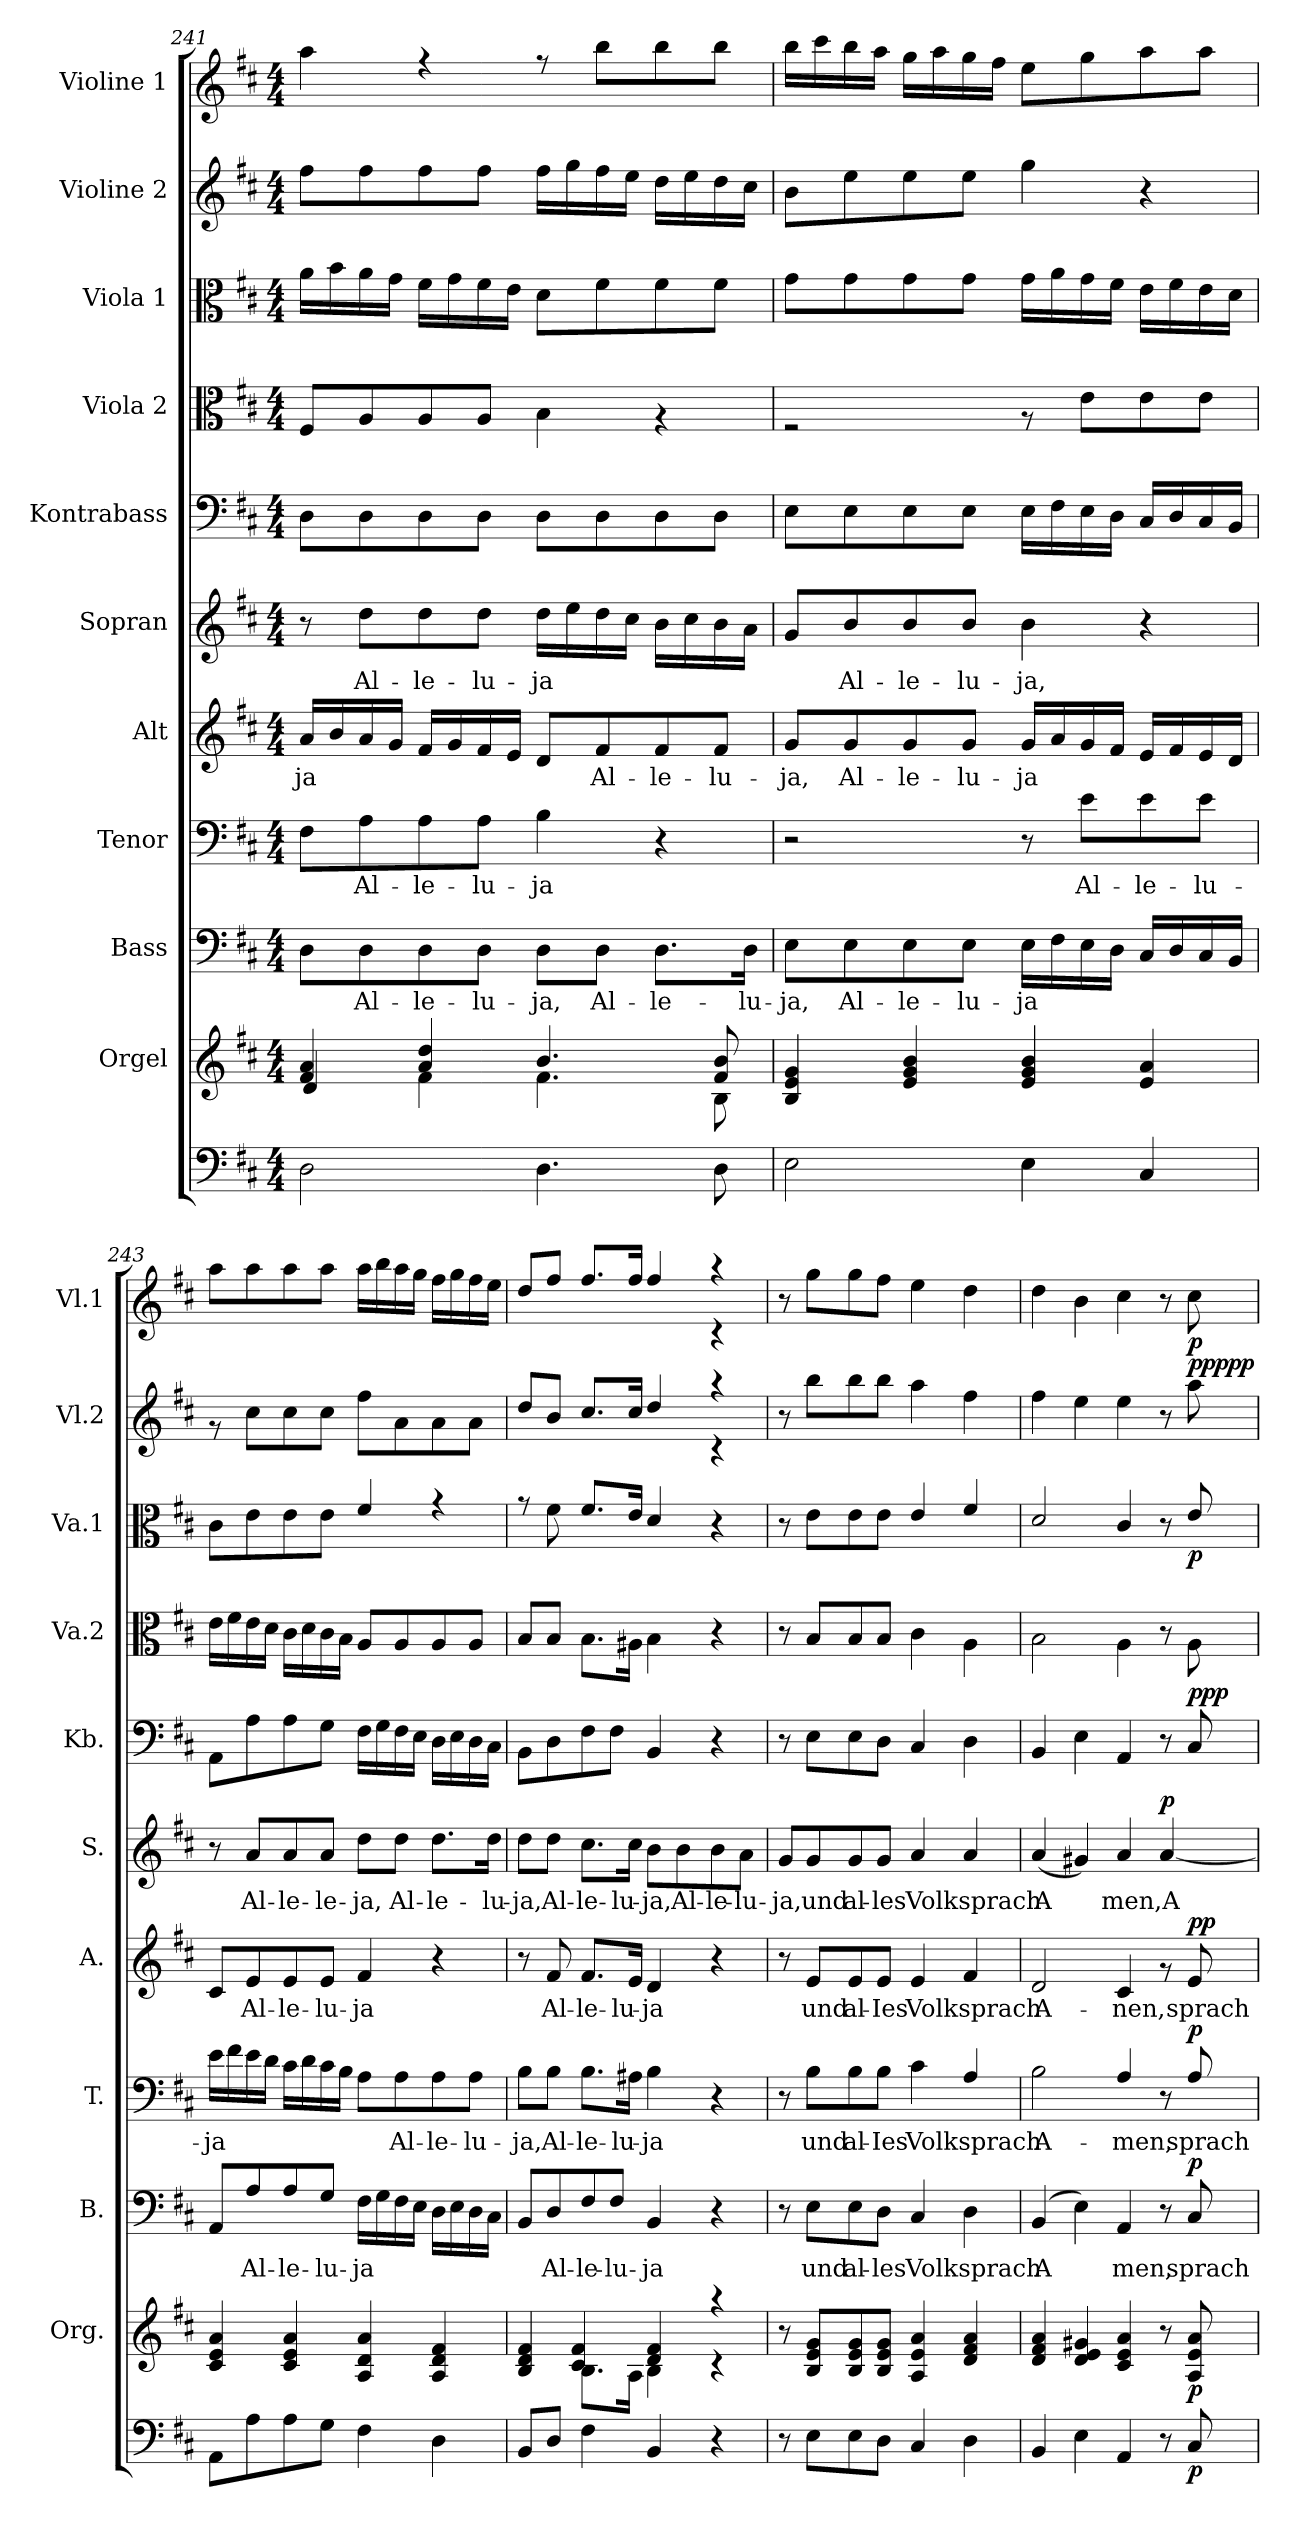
**kern	**dynam	**kern	**dynam	**kern	**text	**dynam	**kern	**text	**dynam	**kern	**text	**dynam	**kern	**text	**dynam	**kern	**dynam	**kern	**kern	**dynam	**kern	**dynam	**kern	**dynam
*part11	*part11	*part10	*part10	*part9	*part9	*part9	*part8	*part8	*part8	*part7	*part7	*part7	*part6	*part6	*part6	*part5	*part5	*part4	*part3	*part3	*part2	*part2	*part1	*part1
*staff11	*staff11	*staff10	*staff10	*staff9	*staff9	*staff9	*staff8	*staff8	*staff8	*staff7	*staff7	*staff7	*staff6	*staff6	*staff6	*staff5	*staff5	*staff4	*staff3	*staff3	*staff2	*staff2	*staff1	*staff1
*	*	*I"Orgel	*	*I"Bass	*	*	*I"Tenor	*	*	*I"Alt	*	*	*I"Sopran	*	*	*I"Kontrabass	*	*I"Viola 2	*I"Viola 1	*	*I"Violine 2	*	*I"Violine 1	*
*	*	*I'Org.	*	*I'B.	*	*	*I'T.	*	*	*I'A.	*	*	*I'S.	*	*	*I'Kb.	*	*I'Va.2	*I'Va.1	*	*I'Vl.2	*	*I'Vl.1	*
*clefF4	*	*clefG2	*	*clefF4	*	*	*clefF4	*	*	*clefG2	*	*	*clefG2	*	*	*clefF4	*	*clefC3	*clefC3	*	*clefG2	*	*clefG2	*
*k[f#c#]	*	*k[f#c#]	*	*k[f#c#]	*	*	*k[f#c#]	*	*	*k[f#c#]	*	*	*k[f#c#]	*	*	*k[f#c#]	*	*k[f#c#]	*k[f#c#]	*	*k[f#c#]	*	*k[f#c#]	*
*D:	*	*D:	*	*D:	*	*	*D:	*	*	*D:	*	*	*D:	*	*	*D:	*	*D:	*D:	*	*D:	*	*D:	*
*M4/4	*	*M4/4	*	*M4/4	*	*	*M4/4	*	*	*M4/4	*	*	*M4/4	*	*	*M4/4	*	*M4/4	*M4/4	*	*M4/4	*	*M4/4	*
=241	=241	=241	=241	=241	=241	=241	=241	=241	=241	=241	=241	=241	=241	=241	=241	=241	=241	=241	=241	=241	=241	=241	=241	=241
*	*	*^	*	*	*	*	*	*	*	*	*	*	*	*	*	*	*	*	*	*	*	*	*	*
!	!	!	!	!	!	!	!	!	!	!	!	!LO:LY:b	!	!	!	!	!	!	!	!	!	!	!	!	!
2D\	.	4f#/ 4a/	4d/	.	8D\L	.	.	8F#\L	.	.	16a/LL	-ja	.	8r	.	.	8D\L	.	8F#/L	16a\LL	.	8ff#\L	.	4aa\	.
.	.	.	.	.	.	.	.	.	.	.	16b/	.	.	.	.	.	.	.	.	16b\	.	.	.	.	.
!	!	!	!	!	!	!LO:LY:b	!	!	!LO:LY:b	!	!	!	!	!	!LO:LY:b	!	!	!	!	!	!	!	!	!	!
.	.	.	.	.	8D\	Al-	.	8A\	Al-	.	16a/	.	.	8dd\L	Al-	.	8D\	.	8A/	16a\	.	8ff#\	.	.	.
.	.	.	.	.	.	.	.	.	.	.	16g/JJ	.	.	.	.	.	.	.	.	16g\JJ	.	.	.	.	.
!	!	!	!	!	!	!LO:LY:b	!	!	!LO:LY:b	!	!	!	!	!	!LO:LY:b	!	!	!	!	!	!	!	!	!	!
.	.	4a/ 4dd/	4f#\	.	8D\	-le-	.	8A\	-le-	.	16f#/LL	.	.	8dd\	-le-	.	8D\	.	8A/	16f#\LL	.	8ff#\	.	4rff	.
.	.	.	.	.	.	.	.	.	.	.	16g/	.	.	.	.	.	.	.	.	16g\	.	.	.	.	.
!	!	!	!	!	!	!LO:LY:b	!	!	!LO:LY:b	!	!	!	!	!	!LO:LY:b	!	!	!	!	!	!	!	!	!	!
.	.	.	.	.	8D\J	-lu-	.	8A\J	-lu-	.	16f#/	.	.	8dd\J	-lu-	.	8D\J	.	8A/J	16f#\	.	8ff#\J	.	.	.
.	.	.	.	.	.	.	.	.	.	.	16e/JJ	.	.	.	.	.	.	.	.	16e\JJ	.	.	.	.	.
!	!	!	!	!	!	!LO:LY:b	!	!	!LO:LY:b	!	!	!	!	!	!LO:LY:b	!	!	!	!	!	!	!	!	!	!
4.D\	.	4.b/	4.f#\	.	8D\L	-ja,	.	4B\	-ja	.	8d/L	.	.	16dd\LL	-ja	.	8D\L	.	4B\	8d\L	.	16ff#\LL	.	8rff	.
.	.	.	.	.	.	.	.	.	.	.	.	.	.	16ee\	.	.	.	.	.	.	.	16gg\	.	.	.
!	!	!	!	!	!	!LO:LY:b	!	!	!	!	!	!LO:LY:b	!	!	!	!	!	!	!	!	!	!	!	!	!
.	.	.	.	.	8D\J	Al-	.	.	.	.	8f#/	Al-	.	16dd\	.	.	8D\	.	.	8f#\	.	16ff#\	.	8bb\L	.
.	.	.	.	.	.	.	.	.	.	.	.	.	.	16cc#\JJ	.	.	.	.	.	.	.	16ee\JJ	.	.	.
!	!	!	!	!	!	!LO:LY:b	!	!	!	!	!	!LO:LY:b	!	!	!	!	!	!	!	!	!	!	!	!	!
.	.	.	.	.	8.D\L	-le-	.	4r	.	.	8f#/	-le-	.	16b\LL	.	.	8D\	.	4rA	8f#\	.	16dd\LL	.	8bb\	.
.	.	.	.	.	.	.	.	.	.	.	.	.	.	16cc#\	.	.	.	.	.	.	.	16ee\	.	.	.
!	!	!	!	!	!	!	!	!	!	!	!	!LO:LY:b	!	!	!	!	!	!	!	!	!	!	!	!	!
8D\	.	8f#/ 8b/	8B\	.	.	.	.	.	.	.	8f#/J	-lu-	.	16b\	.	.	8D\J	.	.	8f#\J	.	16dd\	.	8bb\J	.
!	!	!	!	!	!	!LO:LY:b	!	!	!	!	!	!	!	!	!	!	!	!	!	!	!	!	!	!	!
.	.	.	.	.	16D\Jk	-lu-	.	.	.	.	.	.	.	16a\JJ	.	.	.	.	.	.	.	16cc#\JJ	.	.	.
*	*	*v	*v	*	*	*	*	*	*	*	*	*	*	*	*	*	*	*	*	*	*	*	*	*	*
!!LO:PB:g=z
=242	=242	=242	=242	=242	=242	=242	=242	=242	=242	=242	=242	=242	=242	=242	=242	=242	=242	=242	=242	=242	=242	=242	=242	=242
!	!	!	!	!	!LO:LY:b	!	!	!	!	!	!LO:LY:b	!	!	!	!	!	!	!	!	!	!	!	!	!
2E\	.	4B/ 4e/ 4g/	.	8E\L	-ja,	.	2r	.	.	8g/L	-ja,	.	8g/L	.	.	8E\L	.	2rF	8g\L	.	8b\L	.	16bb\LL	.
.	.	.	.	.	.	.	.	.	.	.	.	.	.	.	.	.	.	.	.	.	.	.	16ccc#\	.
!	!	!	!	!	!LO:LY:b	!	!	!	!	!	!LO:LY:b	!	!	!LO:LY:b	!	!	!	!	!	!	!	!	!	!
.	.	.	.	8E\	Al-	.	.	.	.	8g/	Al-	.	8b/	Al-	.	8E\	.	.	8g\	.	8ee\	.	16bb\	.
.	.	.	.	.	.	.	.	.	.	.	.	.	.	.	.	.	.	.	.	.	.	.	16aa\JJ	.
!	!	!	!	!	!LO:LY:b	!	!	!	!	!	!LO:LY:b	!	!	!LO:LY:b	!	!	!	!	!	!	!	!	!	!
.	.	4e/ 4g/ 4b/	.	8E\	-le-	.	.	.	.	8g/	-le-	.	8b/	-le-	.	8E\	.	.	8g\	.	8ee\	.	16gg\LL	.
.	.	.	.	.	.	.	.	.	.	.	.	.	.	.	.	.	.	.	.	.	.	.	16aa\	.
!	!	!	!	!	!LO:LY:b	!	!	!	!	!	!LO:LY:b	!	!	!LO:LY:b	!	!	!	!	!	!	!	!	!	!
.	.	.	.	8E\J	-lu-	.	.	.	.	8g/J	-lu-	.	8b/J	-lu-	.	8E\J	.	.	8g\J	.	8ee\J	.	16gg\	.
.	.	.	.	.	.	.	.	.	.	.	.	.	.	.	.	.	.	.	.	.	.	.	16ff#\JJ	.
!	!	!	!	!	!LO:LY:b	!	!	!	!	!	!LO:LY:b	!	!	!LO:LY:b	!	!	!	!	!	!	!	!	!	!
4E\	.	4e/ 4g/ 4b/	.	16E\LL	-ja	.	8r	.	.	16g/LL	-ja	.	4b\	-ja,	.	16E\LL	.	8rA	16g\LL	.	4gg\	.	8ee\L	.
.	.	.	.	16F#\	.	.	.	.	.	16a/	.	.	.	.	.	16F#\	.	.	16a\	.	.	.	.	.
!	!	!	!	!	!	!	!	!LO:LY:b	!	!	!	!	!	!	!	!	!	!	!	!	!	!	!	!
.	.	.	.	16E\	.	.	8e\L	Al-	.	16g/	.	.	.	.	.	16E\	.	8e\L	16g\	.	.	.	8gg\	.
.	.	.	.	16D\JJ	.	.	.	.	.	16f#/JJ	.	.	.	.	.	16D\JJ	.	.	16f#\JJ	.	.	.	.	.
!	!	!	!	!	!	!	!	!LO:LY:b	!	!	!	!	!	!	!	!	!	!	!	!	!	!	!	!
4C#/	.	4e/ 4a/	.	16C#/LL	.	.	8e\	-le-	.	16e/LL	.	.	4r	.	.	16C#/LL	.	8e\	16e\LL	.	4r	.	8aa\	.
.	.	.	.	16D/	.	.	.	.	.	16f#/	.	.	.	.	.	16D/	.	.	16f#\	.	.	.	.	.
!	!	!	!	!	!	!	!	!LO:LY:b	!	!	!	!	!	!	!	!	!	!	!	!	!	!	!	!
.	.	.	.	16C#/	.	.	8e\J	-lu-	.	16e/	.	.	.	.	.	16C#/	.	8e\J	16e\	.	.	.	8aa\J	.
.	.	.	.	16BB/JJ	.	.	.	.	.	16d/JJ	.	.	.	.	.	16BB/JJ	.	.	16d\JJ	.	.	.	.	.
=243	=243	=243	=243	=243	=243	=243	=243	=243	=243	=243	=243	=243	=243	=243	=243	=243	=243	=243	=243	=243	=243	=243	=243	=243
!	!	!	!	!	!	!	!	!LO:LY:b	!	!	!	!	!	!	!	!	!	!	!	!	!	!	!	!
8AA\L	.	4c#/ 4e/ 4a/	.	8AA/L	.	.	16e\LL	-ja	.	8c#/L	.	.	8r	.	.	8AA\L	.	16e\LL	8c#\L	.	8rg	.	8aa\L	.
.	.	.	.	.	.	.	16f#\	.	.	.	.	.	.	.	.	.	.	16f#\	.	.	.	.	.	.
!	!	!	!	!	!LO:LY:b	!	!	!	!	!	!LO:LY:b	!	!	!LO:LY:b	!	!	!	!	!	!	!	!	!	!
8A\	.	.	.	8A/	Al-	.	16e\	.	.	8e/	Al-	.	8a/L	Al-	.	8A\	.	16e\	8e\	.	8cc#\L	.	8aa\	.
.	.	.	.	.	.	.	16d\JJ	.	.	.	.	.	.	.	.	.	.	16d\JJ	.	.	.	.	.	.
!	!	!	!	!	!LO:LY:b	!	!	!	!	!	!LO:LY:b	!	!	!LO:LY:b	!	!	!	!	!	!	!	!	!	!
8A\	.	4c#/ 4e/ 4a/	.	8A/	-le-	.	16c#\LL	.	.	8e/	-le-	.	8a/	-le-	.	8A\	.	16c#\LL	8e\	.	8cc#\	.	8aa\	.
.	.	.	.	.	.	.	16d\	.	.	.	.	.	.	.	.	.	.	16d\	.	.	.	.	.	.
!	!	!	!	!	!LO:LY:b	!	!	!	!	!	!LO:LY:b	!	!	!LO:LY:b	!	!	!	!	!	!	!	!	!	!
8G\J	.	.	.	8G/J	-lu-	.	16c#\	.	.	8e/J	-lu-	.	8a/J	-le-	.	8G\J	.	16c#\	8e\J	.	8cc#\J	.	8aa\J	.
.	.	.	.	.	.	.	16B\JJ	.	.	.	.	.	.	.	.	.	.	16B\JJ	.	.	.	.	.	.
!	!	!	!	!	!LO:LY:b	!	!	!	!	!	!LO:LY:b	!	!	!LO:LY:b	!	!	!	!	!	!	!	!	!	!
4F#\	.	4A/ 4d/ 4a/	.	16F#\LL	-ja	.	8A\L	.	.	4f#/	-ja	.	8dd\L	-ja,	.	16F#\LL	.	8A/L	4f#/	.	8ff#\L	.	16aa\LL	.
.	.	.	.	16G\	.	.	.	.	.	.	.	.	.	.	.	16G\	.	.	.	.	.	.	16bb\	.
!	!	!	!	!	!	!	!	!LO:LY:b	!	!	!	!	!	!LO:LY:b	!	!	!	!	!	!	!	!	!	!
.	.	.	.	16F#\	.	.	8A\	Al-	.	.	.	.	8dd\J	Al-	.	16F#\	.	8A/	.	.	8a\	.	16aa\	.
.	.	.	.	16E\JJ	.	.	.	.	.	.	.	.	.	.	.	16E\JJ	.	.	.	.	.	.	16gg\JJ	.
!	!	!	!	!	!	!	!	!LO:LY:b	!	!	!	!	!	!LO:LY:b	!	!	!	!	!	!	!	!	!	!
4D\	.	4A/ 4d/ 4f#/	.	16D\LL	.	.	8A\	-le-	.	4r	.	.	8.dd\L	-le-	.	16D\LL	.	8A/	4rg	.	8a\	.	16ff#\LL	.
.	.	.	.	16E\	.	.	.	.	.	.	.	.	.	.	.	16E\	.	.	.	.	.	.	16gg\	.
!	!	!	!	!	!	!	!	!LO:LY:b	!	!	!	!	!	!	!	!	!	!	!	!	!	!	!	!
.	.	.	.	16D\	.	.	8A\J	-lu-	.	.	.	.	.	.	.	16D\	.	8A/J	.	.	8a\J	.	16ff#\	.
!	!	!	!	!	!	!	!	!	!	!	!	!	!	!LO:LY:b	!	!	!	!	!	!	!	!	!	!
.	.	.	.	16C#\JJ	.	.	.	.	.	.	.	.	16dd\Jk	-lu-	.	16C#\JJ	.	.	.	.	.	.	16ee\JJ	.
!!LO:PB:g=z
=244	=244	=244	=244	=244	=244	=244	=244	=244	=244	=244	=244	=244	=244	=244	=244	=244	=244	=244	=244	=244	=244	=244	=244	=244
*	*	*^	*	*	*	*	*	*	*	*	*	*	*	*	*	*	*	*	*	*	*	*	*	*
!	!	!	!	!	!	!	!	!	!LO:LY:b	!	!	!	!	!	!LO:LY:b	!	!	!	!	!	!	!	!	!	!
*	*	*	*	*	*	*	*	*	*	*	*	*	*	*	*	*	*	*	*	*	*	*^	*	*^	*
8BB/L	.	4B/ 4d/ 4f#/	4ryy	.	8BB/L	.	.	8B\L	-ja,	.	8r	.	.	8dd\L	-ja,	.	8BB\L	.	8B/L	8rg	.	8dd/L	2.ryy	.	8dd/L	2.ryy	.
!	!	!	!	!	!	!LO:LY:b	!	!	!LO:LY:b	!	!	!LO:LY:b	!	!	!LO:LY:b	!	!	!	!	!	!	!	!	!	!	!	!
8D/J	.	.	.	.	8D/	Al-	.	8B\J	Al-	.	8f#/	Al-	.	8dd\J	Al-	.	8D\	.	8B/J	8f#\	.	8b/J	.	.	8ff#/J	.	.
!	!	!	!	!	!	!LO:LY:b	!	!	!LO:LY:b	!	!	!LO:LY:b	!	!	!LO:LY:b	!	!	!	!	!	!	!	!	!	!	!	!
4F#\	.	8.B\L	4c#/ 4f#/	.	8F#/	-le-	.	8.B\L	-le-	.	8.f#/L	-le-	.	8.cc#\L	-le-	.	8F#\	.	8.B\L	8.f#/L	.	8.cc#/L	.	.	8.ff#/L	.	.
!	!	!	!	!	!	!LO:LY:b	!	!	!	!	!	!	!	!	!	!	!	!	!	!	!	!	!	!	!	!	!
.	.	.	.	.	8F#/J	-lu-	.	.	.	.	.	.	.	.	.	.	8F#\J	.	.	.	.	.	.	.	.	.	.
!	!	!	!	!	!	!	!	!	!LO:LY:b	!	!	!LO:LY:b	!	!	!LO:LY:b	!	!	!	!	!	!	!	!	!	!	!	!
.	.	16A\Jk	.	.	.	.	.	16A#X\Jk	-lu-	.	16e/Jk	-lu-	.	16cc#\Jk	-lu-	.	.	.	16A#X\Jk	16e/Jk	.	16cc#/Jk	.	.	16ff#/Jk	.	.
!	!	!	!	!	!	!LO:LY:b	!	!	!LO:LY:b	!	!	!LO:LY:b	!	!	!LO:LY:b	!	!	!	!	!	!	!	!	!	!	!	!
4BB/	.	4d/ 4f#/	4B\	.	4BB/	-ja	.	4B\	-ja	.	4d/	-ja	.	8b\L	-ja,	.	4BB/	.	4B\	4d/	.	4dd/	.	.	4ff#/	.	.
!	!	!	!	!	!	!	!	!	!	!	!	!	!	!	!LO:LY:b	!	!	!	!	!	!	!	!	!	!	!	!
.	.	.	.	.	.	.	.	.	.	.	.	.	.	8b\	Al-	.	.	.	.	.	.	.	.	.	.	.	.
!	!	!	!	!	!	!	!	!	!	!	!	!	!	!	!LO:LY:b	!	!	!	!	!	!	!	!	!	!	!	!
4r	.	4raa	4rc	.	4r	.	.	4r	.	.	4r	.	.	8b\	-le-	.	4r	.	4r	4r	.	4raa	4rc	.	4raa	4rc	.
!	!	!	!	!	!	!	!	!	!	!	!	!	!	!	!LO:LY:b	!	!	!	!	!	!	!	!	!	!	!	!
.	.	.	.	.	.	.	.	.	.	.	.	.	.	8a\J	-lu-	.	.	.	.	.	.	.	.	.	.	.	.
*	*	*	*	*	*	*	*	*	*	*	*	*	*	*	*	*	*	*	*	*	*	*v	*v	*	*	*	*
*	*	*v	*v	*	*	*	*	*	*	*	*	*	*	*	*	*	*	*	*	*	*	*	*	*v	*v	*
=245	=245	=245	=245	=245	=245	=245	=245	=245	=245	=245	=245	=245	=245	=245	=245	=245	=245	=245	=245	=245	=245	=245	=245	=245
!	!	!	!	!	!	!	!	!	!	!	!	!	!	!LO:LY:b	!	!	!	!	!	!	!	!	!	!
8r	.	8r	.	8r	.	.	8r	.	.	8r	.	.	8g/L	-ja,	.	8r	.	8r	8r	.	8r	.	8r	.
!	!	!	!	!	!LO:LY:b	!	!	!LO:LY:b	!	!	!LO:LY:b	!	!	!LO:LY:b	!	!	!	!	!	!	!	!	!	!
8E\L	.	8B/ 8e/ 8g/L	.	8E\L	und	.	8B\L	und	.	8e/L	und	.	8g/	und	.	8E\L	.	8B/L	8e\L	.	8bb\L	.	8gg\L	.
!	!	!	!	!	!LO:LY:b	!	!	!LO:LY:b	!	!	!LO:LY:b	!	!	!LO:LY:b	!	!	!	!	!	!	!	!	!	!
8E\	.	8B/ 8e/ 8g/	.	8E\	al-	.	8B\	al-	.	8e/	al-	.	8g/	al-	.	8E\	.	8B/	8e\	.	8bb\	.	8gg\	.
!	!	!	!	!	!LO:LY:b	!	!	!LO:LY:b	!	!	!LO:LY:b	!	!	!LO:LY:b	!	!	!	!	!	!	!	!	!	!
8D\J	.	8B/ 8e/ 8g/J	.	8D\J	-les	.	8B\J	-Ies	.	8e/J	-Ies	.	8g/J	-les	.	8D\J	.	8B/J	8e\J	.	8bb\J	.	8ff#\J	.
!	!	!	!	!	!LO:LY:b	!	!	!LO:LY:b	!	!	!LO:LY:b	!	!	!LO:LY:b	!	!	!	!	!	!	!	!	!	!
4C#/	.	4A/ 4e/ 4a/	.	4C#/	Volk	.	4c#\	Volk	.	4e/	Volk	.	4a/	Volk	.	4C#/	.	4c#\	4e/	.	4aa\	.	4ee\	.
!	!	!	!	!	!LO:LY:b	!	!	!LO:LY:b	!	!	!LO:LY:b	!	!	!LO:LY:b	!	!	!	!	!	!	!	!	!	!
4D\	.	4d/ 4f#/ 4a/	.	4D\	sprach	.	4A/	sprach	.	4f#/	sprach	.	4a/	sprach	.	4D\	.	4A\	4f#/	.	4ff#\	.	4dd\	.
=246	=246	=246	=246	=246	=246	=246	=246	=246	=246	=246	=246	=246	=246	=246	=246	=246	=246	=246	=246	=246	=246	=246	=246	=246
!	!	!	!	!	!LO:LY:b	!	!	!LO:LY:b	!	!	!LO:LY:b	!	!	!LO:LY:b	!	!	!	!	!	!	!	!	!	!
4BB/	.	4d/ 4f#/ 4a/	.	(>4BB/	A	.	2B\	A-	.	2d/	A-	.	(<4a/	A	.	4BB/	.	2B\	2d/	.	4ff#\	.	4dd\	.
4E\	.	4d/ 4e/ 4g#X/	.	4E\)	.	.	.	.	.	.	.	.	4g#X/)	.	.	4E\	.	.	.	.	4ee\	.	4b\	.
!	!	!	!	!	!LO:LY:b	!	!	!LO:LY:b	!	!	!LO:LY:b	!	!	!LO:LY:b	!	!	!	!	!	!	!	!	!	!
4AA/	.	4c#/ 4e/ 4a/	.	4AA/	men,	.	4A/	-men,	.	4c#/	-nen,	.	4a/	men,	.	4AA/	.	4A\	4c#/	.	4ee\	.	4cc#\	.
!	!	!	!	!	!	!	!	!	!	!	!	!	!	!LO:LY:b	!LO:DY:a	!	!	!	!	!	!	!	!	!
8r	.	8r	.	8r	.	.	8r	.	.	8rg	.	.	[4a/	A	p	8r	.	8r	8r	.	8r	.	8r	.
!	!LO:DY:b	!	!LO:DY:b	!	!LO:LY:b	!LO:DY:b	!	!LO:LY:b	!LO:DY:b	!	!LO:LY:b	!LO:DY:a	!	!	!	!	!	!	!	!	!	!	!	!
!	!	!	!	!	!	!	!	!	!	!	!	!LO:DY:n=1:b	!	!	!	!	!LO:DY:a	!	!	!	!	!	!	!
!	!	!	!	!	!	!	!	!	!	!	!	!	!	!	!	!	!LO:DY:n=1:a	!	!	!	!	!	!	!
!	!	!	!	!	!	!	!	!	!	!	!	!	!	!	!	!	!LO:DY:n=2:b	!	!	!LO:DY:b	!	!LO:DY:a	!	!
!	!	!	!	!	!	!	!	!	!	!	!	!	!	!	!	!	!	!	!	!	!	!LO:DY:n=1:a	!	!
!	!	!	!	!	!	!	!	!	!	!	!	!	!	!	!	!	!	!	!	!	!	!LO:DY:n=2:a	!	!
!	!	!	!	!	!	!	!	!	!	!	!	!	!	!	!	!	!	!	!	!	!	!LO:DY:n=3:a	!	!
!	!	!	!	!	!	!	!	!	!	!	!	!	!	!	!	!	!	!	!	!	!	!LO:DY:n=4:b	!	!LO:DY:b
8C#/	p	8A/ 8e/ 8a/	p	8C#/	sprach	p	8A/	sprach	p	8e/	sprach	p p	.	.	.	8C#/	p p p	8A\	8e/	p	8aa\	p p p p p	8cc#\	p
=	=	=	=	=	=	=	=	=	=	=	=	=	=	=	=	=	=	=	=	=	=	=	=	=
*-	*-	*-	*-	*-	*-	*-	*-	*-	*-	*-	*-	*-	*-	*-	*-	*-	*-	*-	*-	*-	*-	*-	*-	*-
